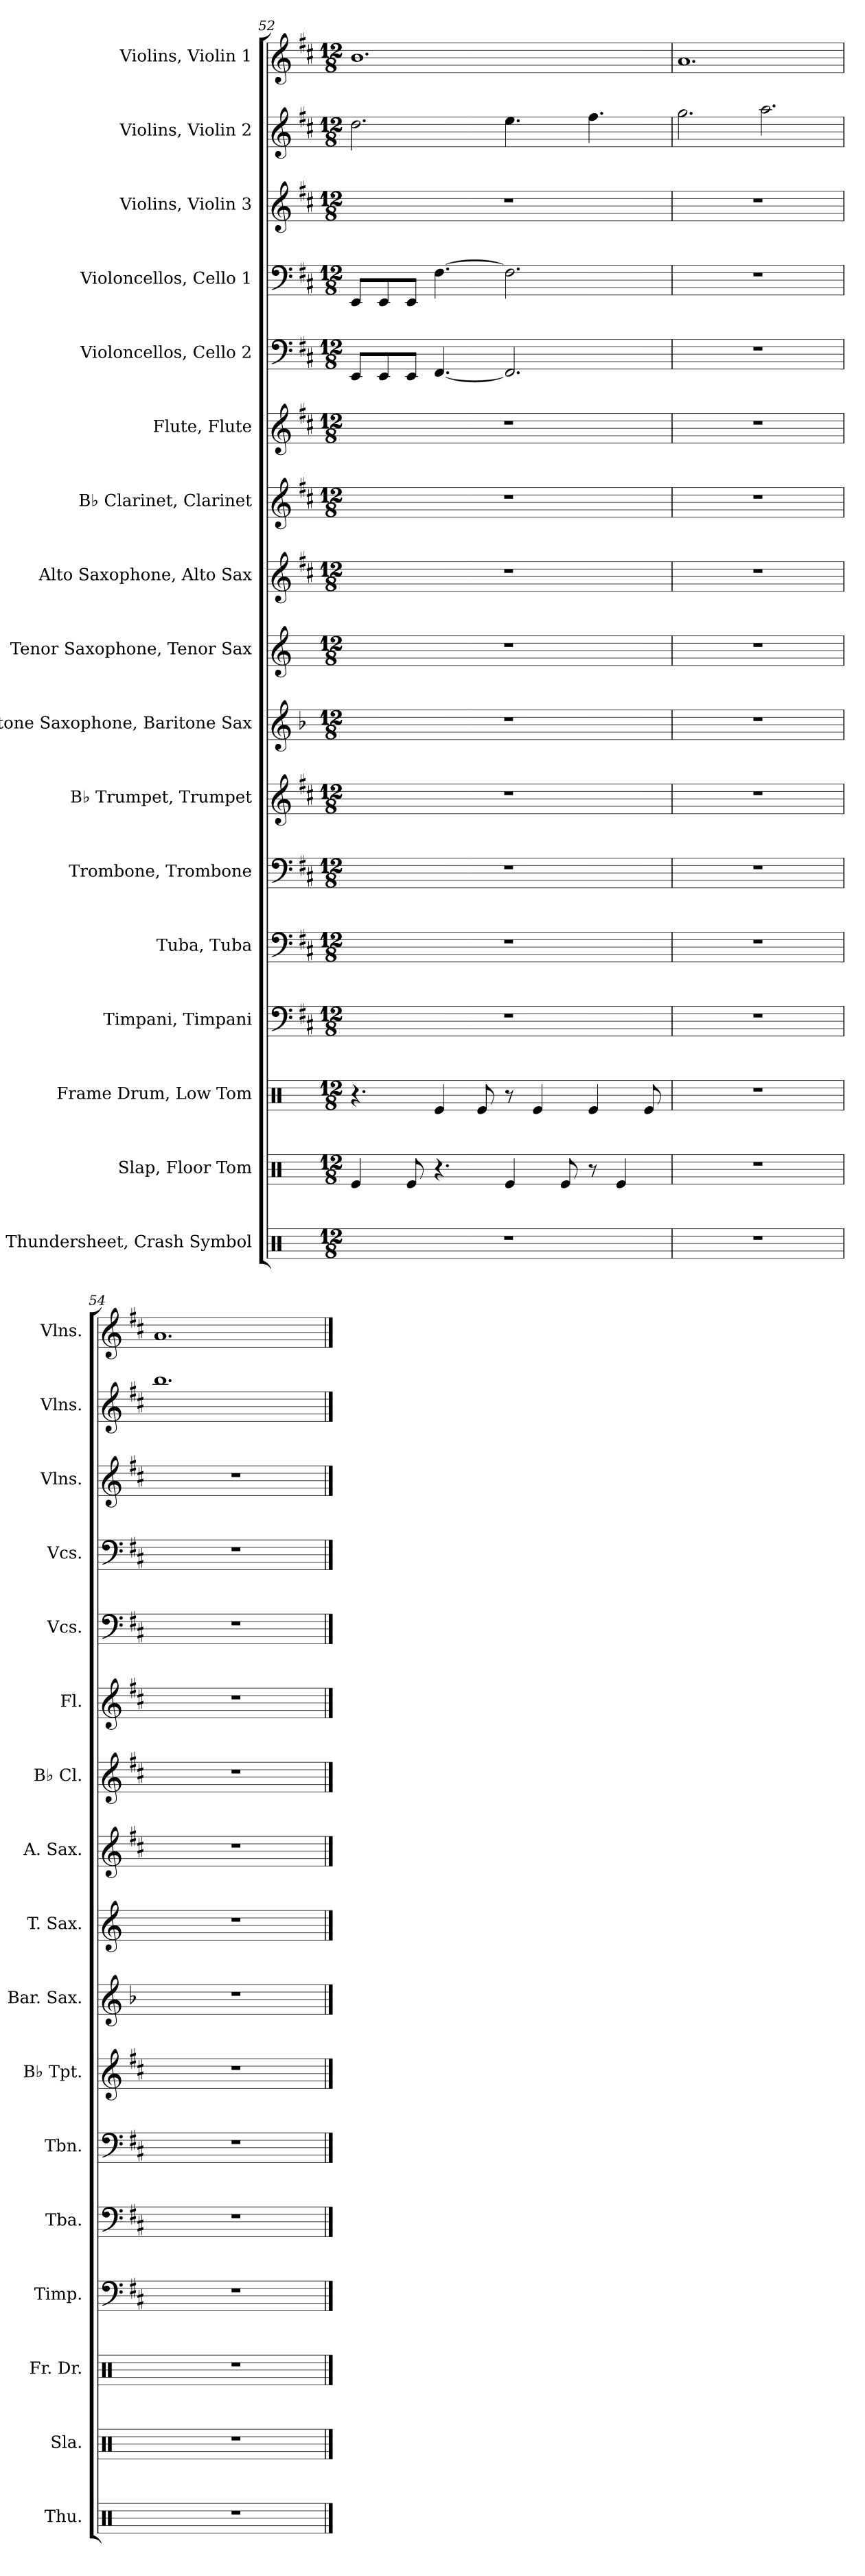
**kern	**kern	**kern	**kern	**kern	**kern	**kern	**kern	**kern	**kern	**kern	**kern	**kern	**kern	**kern	**kern	**kern
*part17	*part16	*part15	*part14	*part13	*part12	*part11	*part10	*part9	*part8	*part7	*part6	*part5	*part4	*part3	*part2	*part1
*staff17	*staff16	*staff15	*staff14	*staff13	*staff12	*staff11	*staff10	*staff9	*staff8	*staff7	*staff6	*staff5	*staff4	*staff3	*staff2	*staff1
*I"Thundersheet, Crash Symbol	*I"Slap, Floor Tom	*I"Frame Drum, Low Tom	*I"Timpani, Timpani	*I"Tuba, Tuba	*I"Trombone, Trombone	*I"B♭ Trumpet, Trumpet	*I"Baritone Saxophone, Baritone Sax	*I"Tenor Saxophone, Tenor Sax	*I"Alto Saxophone, Alto Sax	*I"B♭ Clarinet, Clarinet	*I"Flute, Flute	*I"Violoncellos, Cello 2	*I"Violoncellos, Cello 1	*I"Violins, Violin 3	*I"Violins, Violin 2	*I"Violins, Violin 1
*I'Thu.	*I'Sla.	*I'Fr. Dr.	*I'Timp.	*I'Tba.	*I'Tbn.	*I'B♭ Tpt.	*I'Bar. Sax.	*I'T. Sax.	*I'A. Sax.	*I'B♭ Cl.	*I'Fl.	*I'Vcs.	*I'Vcs.	*I'Vlns.	*I'Vlns.	*I'Vlns.
!!LO:PB:g=z
*clefX	*clefX	*clefX	*clefF4	*clefF4	*clefF4	*clefG2	*clefG2	*clefG2	*clefG2	*clefG2	*clefG2	*clefF4	*clefF4	*clefG2	*clefG2	*clefG2
*	*	*	*	*	*	*ITrd1c2	*ITrd12c21	*ITrd8c14	*ITrd5c9	*ITrd1c2	*	*	*	*	*	*
*k[]	*k[]	*k[]	*k[f#c#]	*k[f#c#]	*k[f#c#]	*k[]	*k[b-]	*k[]	*k[b-]	*k[]	*k[f#c#]	*k[f#c#]	*k[f#c#]	*k[f#c#]	*k[f#c#]	*k[f#c#]
*M12/8	*M12/8	*M12/8	*M12/8	*M12/8	*M12/8	*M12/8	*M12/8	*M12/8	*M12/8	*M12/8	*M12/8	*M12/8	*M12/8	*M12/8	*M12/8	*M12/8
=52	=52	=52	=52	=52	=52	=52	=52	=52	=52	=52	=52	=52	=52	=52	=52	=52
1.r	4Re/	4.r	1.r	1.r	1.r	1.r	1.r	1.r	1.r	1.r	1.r	8EE/L	8EE/L	1.r	2.dd\	1.b
.	.	.	.	.	.	.	.	.	.	.	.	8EE/	8EE/	.	.	.
.	8Re/	.	.	.	.	.	.	.	.	.	.	8EE/J	8EE/J	.	.	.
.	4.r	4Re/	.	.	.	.	.	.	.	.	.	[4.FF#/	[4.F#\	.	.	.
.	.	8Re/	.	.	.	.	.	.	.	.	.	.	.	.	.	.
.	4Re/	8r	.	.	.	.	.	.	.	.	.	2.FF#/]	2.F#\]	.	4.ee\	.
.	.	4Re/	.	.	.	.	.	.	.	.	.	.	.	.	.	.
.	8Re/	.	.	.	.	.	.	.	.	.	.	.	.	.	.	.
.	8r	4Re/	.	.	.	.	.	.	.	.	.	.	.	.	4.ff#\	.
.	4Re/	.	.	.	.	.	.	.	.	.	.	.	.	.	.	.
.	.	8Re/	.	.	.	.	.	.	.	.	.	.	.	.	.	.
=53	=53	=53	=53	=53	=53	=53	=53	=53	=53	=53	=53	=53	=53	=53	=53	=53
1.r	1.r	1.r	1.r	1.r	1.r	1.r	1.r	1.r	1.r	1.r	1.r	1.r	1.r	1.r	2.gg\	1.a
.	.	.	.	.	.	.	.	.	.	.	.	.	.	.	2.aa\	.
=54	=54	=54	=54	=54	=54	=54	=54	=54	=54	=54	=54	=54	=54	=54	=54	=54
1.r	1.r	1.r	1.r	1.r	1.r	1.r	1.r	1.r	1.r	1.r	1.r	1.r	1.r	1.r	1.bb	1.a
==	==	==	==	==	==	==	==	==	==	==	==	==	==	==	==	==
*-	*-	*-	*-	*-	*-	*-	*-	*-	*-	*-	*-	*-	*-	*-	*-	*-
